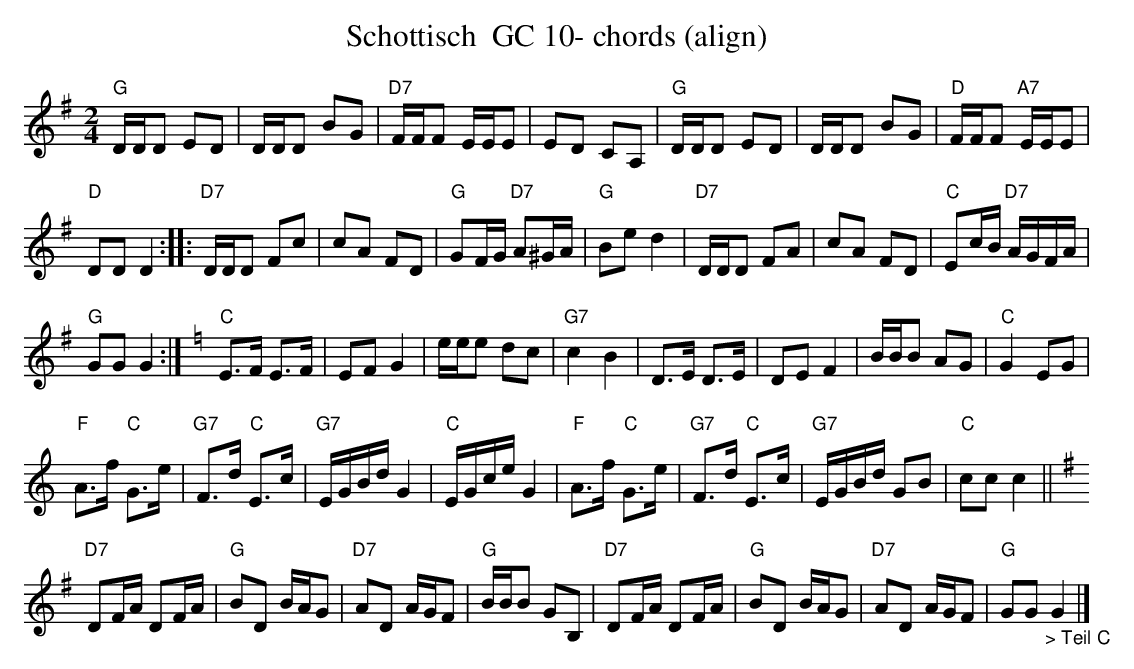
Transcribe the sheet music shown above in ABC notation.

X:1
T:Schottisch  GC 10- chords (align)
M:2/4
L:1/16
K:Gmaj%%MIDI gchordon
"G"DDD2 E2D2 | DDD2 B2G2 | "D7"FFF2 EEE2 | E2D2 C2A,2 | "G"DDD2 E2D2 | DDD2 B2G2 | "D"FFF2 "A7"EEE2 |
"D"D2D2D4 :: "D7"DDD2 F2c2 | c2A2 F2D2 | "G"G2FG "D7"A2^GA | "G"B2e2d4 | "D7"DDD2 F2A2 | c2A2 F2D2 | \
"C"E2cB "D7"AGFA |
 "G"G2G2G4 :| [K:Cmaj] "C"E3F E3F | E2F2G4 | eee2 d2c2 | "G7"c4B4 | D3E D3E | \
D2E2F4 | BBB2 A2G2 | "C"G4E2G2 |
 "F"A3f "C"G3e | "G7"F3d "C"E3c | "G7"EGBdG4 | "C"EGceG4 | \
"F"A3f "C"G3e | "G7"F3d "C"E3c | "G7"EGBd G2B2 | "C"c2c2 c4 || [K:Gmaj]
 "D7"D2FA D2FA | "G"B2D2 BAG2 | \
"D7"A2D2 AGF2 | "G"BBB2 G2B,2 | "D7"D2FA D2FA | "G"B2D2 BAG2 | "D7"A2D2 AGF2 | "G"G2G2"_> Teil C"G4 |]
